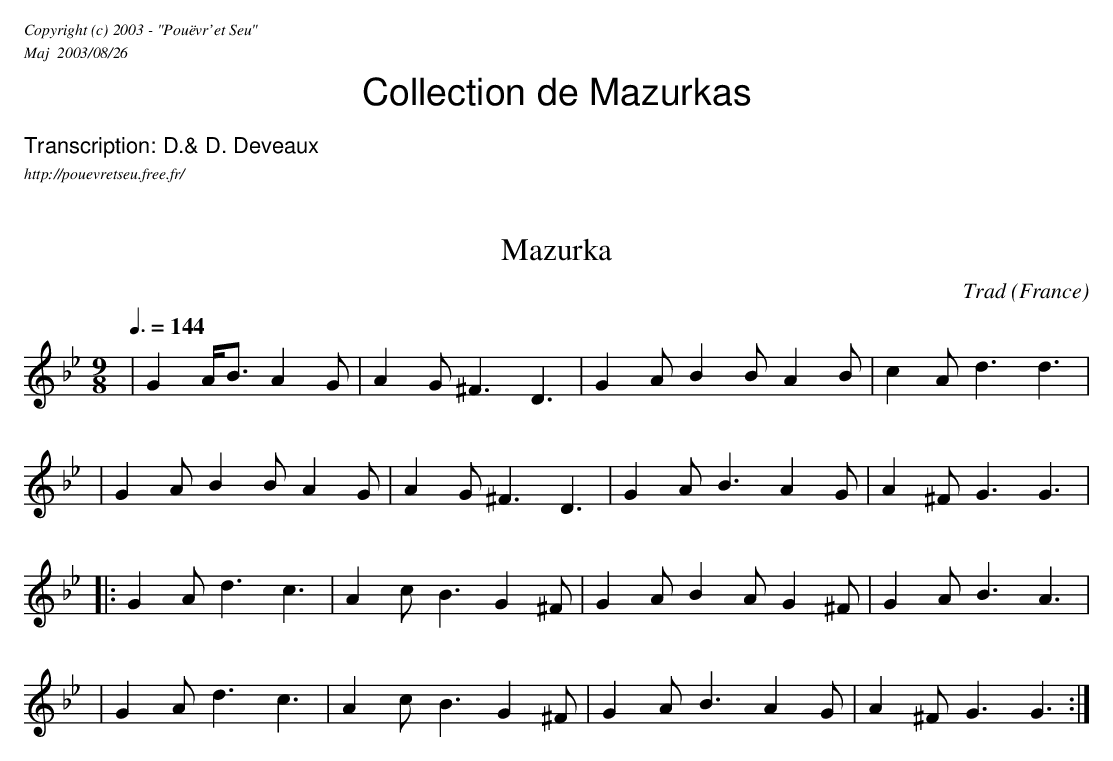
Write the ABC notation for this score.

X:1
T: Mazurka
O: France
C: Trad
L: 1/8
M: 9/8
Q: 3/8=144
K: Gm
| G2 A<B A2G | A2G ^F3 D3 | G2A B2B A2B | c2A d3 d3 |
| G2A B2B A2G | A2G ^F3 D3 | G2A B3 A2G | A2^F G3 G3 |
|: G2A d3 c3 | A2c B3 G2^F | G2A B2A G2^F | G2A B3 A3 |
| G2A d3 c3 | A2c B3 G2^F | G2A B3 A2G | A2^F G3 G3 :|
